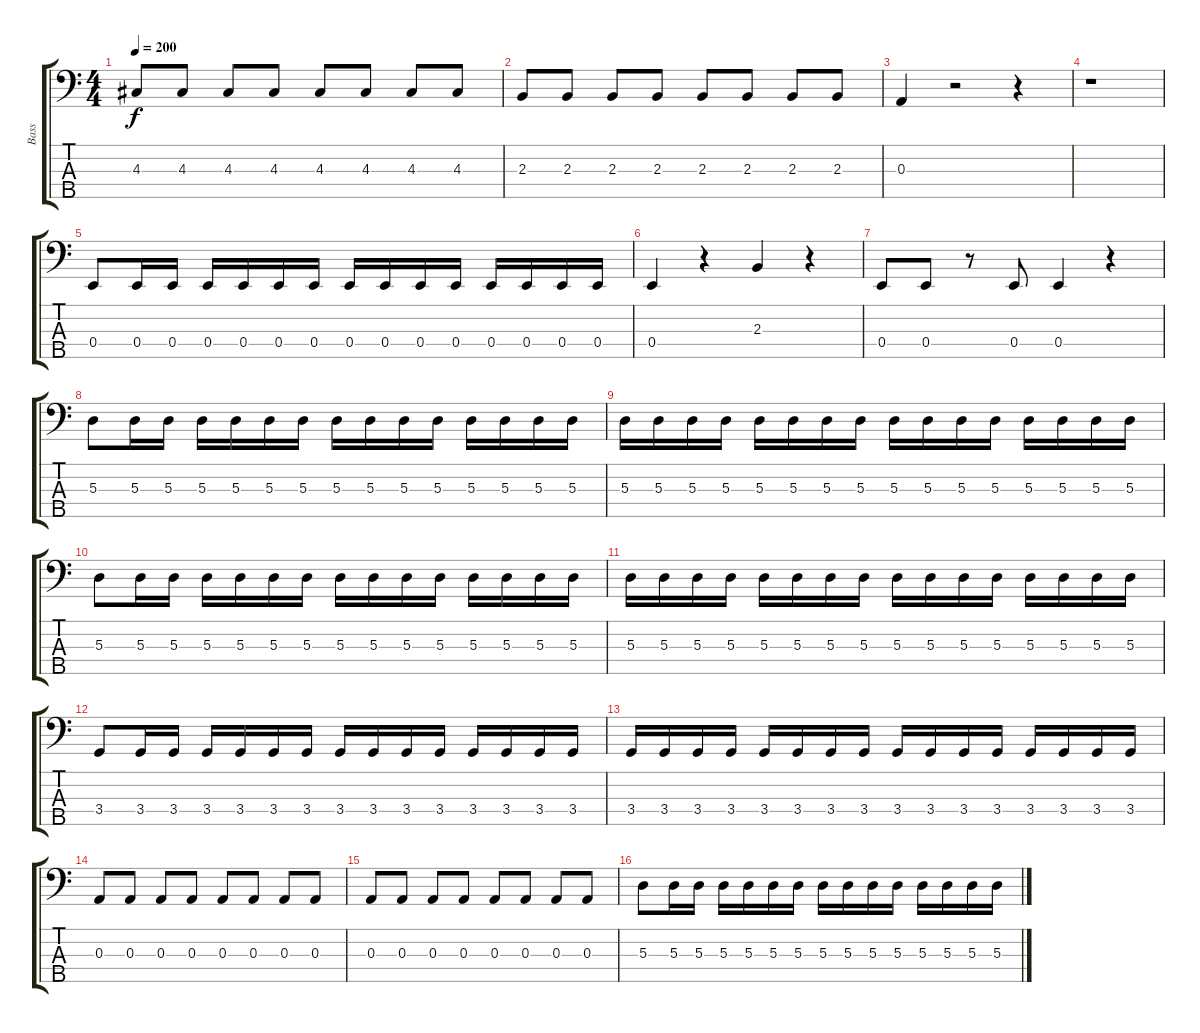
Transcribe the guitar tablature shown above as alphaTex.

\track ("Bass" "Bass") {instrument electricbassfinger}
\staff {score tabs}
\tuning (G2 D2 A1 E1 B0) {hide}
\ts (4 4)
\tempo 200
\clef f4
\ks c
4.3.8{dy f} 4.3.8 4.3.8 4.3.8 4.3.8 4.3.8 4.3.8 4.3.8 |
2.3.8 2.3.8 2.3.8 2.3.8 2.3.8 2.3.8 2.3.8 2.3.8 |
0.3.4 r.2 r.4 |
r.1 |
0.4.8 0.4.16 0.4.16 0.4.16 0.4.16 0.4.16 0.4.16 0.4.16 0.4.16 0.4.16 0.4.16 0.4.16 0.4.16 0.4.16 0.4.16 |
0.4.4 r.4 2.3.4 r.4 |
0.4.8 0.4.8 r.8 0.4.8 0.4.4 r.4 |
\section ("" "")
5.3.8 5.3.16 5.3.16 5.3.16 5.3.16 5.3.16 5.3.16 5.3.16 5.3.16 5.3.16 5.3.16 5.3.16 5.3.16 5.3.16 5.3.16 |
5.3.16 5.3.16 5.3.16 5.3.16 5.3.16 5.3.16 5.3.16 5.3.16 5.3.16 5.3.16 5.3.16 5.3.16 5.3.16 5.3.16 5.3.16 5.3.16 |
5.3.8 5.3.16 5.3.16 5.3.16 5.3.16 5.3.16 5.3.16 5.3.16 5.3.16 5.3.16 5.3.16 5.3.16 5.3.16 5.3.16 5.3.16 |
5.3.16 5.3.16 5.3.16 5.3.16 5.3.16 5.3.16 5.3.16 5.3.16 5.3.16 5.3.16 5.3.16 5.3.16 5.3.16 5.3.16 5.3.16 5.3.16 |
3.4.8 3.4.16 3.4.16 3.4.16 3.4.16 3.4.16 3.4.16 3.4.16 3.4.16 3.4.16 3.4.16 3.4.16 3.4.16 3.4.16 3.4.16 |
3.4.16 3.4.16 3.4.16 3.4.16 3.4.16 3.4.16 3.4.16 3.4.16 3.4.16 3.4.16 3.4.16 3.4.16 3.4.16 3.4.16 3.4.16 3.4.16 |
0.3.8 0.3.8 0.3.8 0.3.8 0.3.8 0.3.8 0.3.8 0.3.8 |
0.3.8 0.3.8 0.3.8 0.3.8 0.3.8 0.3.8 0.3.8 0.3.8 |
5.3.8 5.3.16 5.3.16 5.3.16 5.3.16 5.3.16 5.3.16 5.3.16 5.3.16 5.3.16 5.3.16 5.3.16 5.3.16 5.3.16 5.3.16
